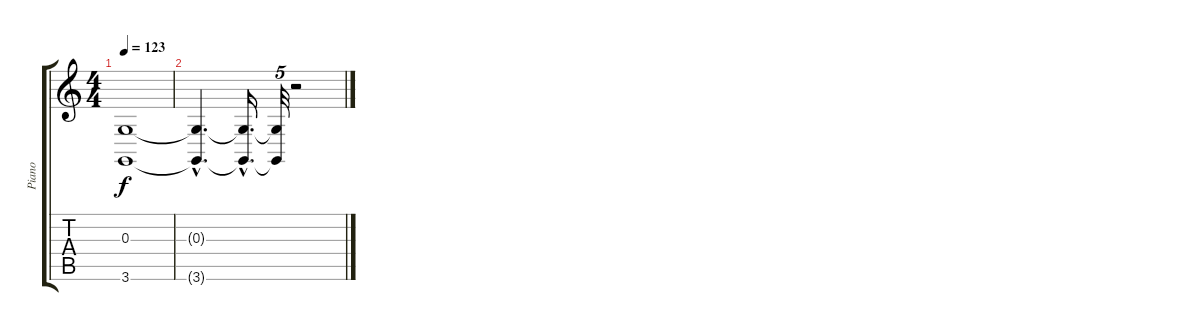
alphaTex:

\track ("Piano" "Piano") {instrument acousticgrandpiano}
\staff {score tabs}
\tuning (E4 B3 G3 D3 A2 E2) {hide}
\ts (4 4)
\tempo 123
\clef g2
\ks c
(0.3{t} 3.6{t}).1{dy f} |
(0.3{hac t} 3.6{hac t}).4{d} (0.3{hac t} 3.6{hac t}).16{d} (0.3{t} 3.6{t}).32{tu (5 4)} r.2
